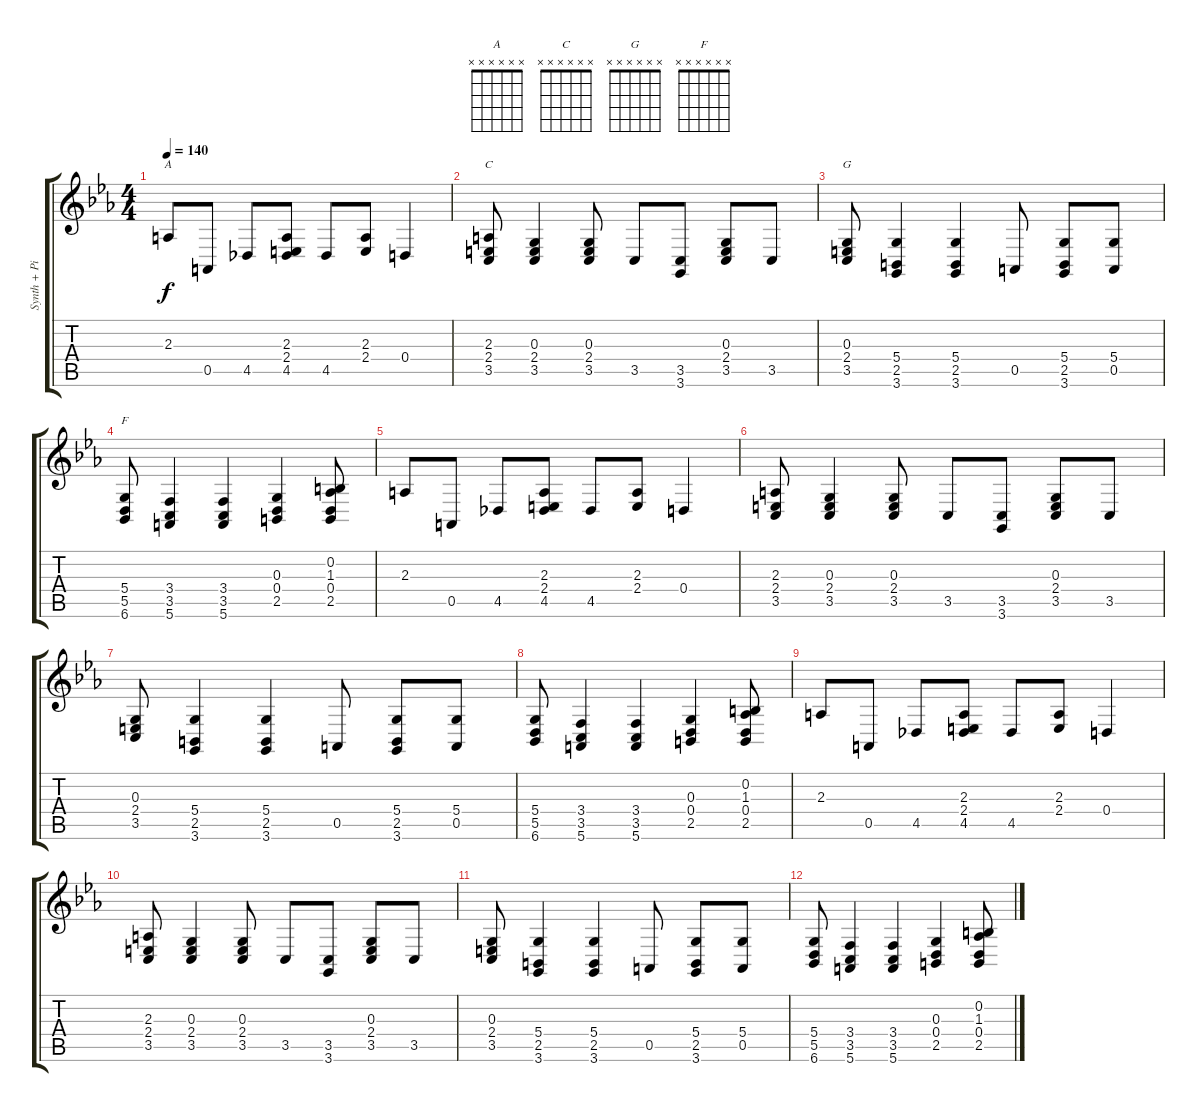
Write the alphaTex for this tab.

\track ("Synth + Piano RH - Elton John" "Synth + Pi") {instrument acousticgrandpiano}
\staff {score tabs}
\tuning (E4 B3 G3 D3 A2 E2) {hide}
\chord ("A" x x x x x x)
\chord ("C" x x x x x x)
\chord ("G" x x x x x x)
\chord ("F" x x x x x x)
\ts (4 4)
\tempo 140
\clef g2
\ks cminor
2.3.8{ch "A" dy f} 0.5.8 4.5.8 (2.3 2.4 4.5).8 4.5.8 (2.3 2.4).8 0.4.4 |
(2.3 2.4 3.5).8{ch "C"} (0.3 2.4 3.5).4 (0.3 2.4 3.5).8 3.5.8 (3.5 3.6).8 (0.3 2.4 3.5).8 3.5.8 |
(0.3 2.4 3.5).8{ch "G"} (5.4 2.5 3.6).4 (5.4 2.5 3.6).4 0.5.8 (5.4 2.5 3.6).8 (5.4 0.5).8 |
(5.4 5.5 6.6).8{ch "F"} (3.4 3.5 5.6).4 (3.4 3.5 5.6).4 (0.3 0.4 2.5).4 (0.2 1.3 0.4 2.5).8 |
2.3.8 0.5.8 4.5.8 (2.3 2.4 4.5).8 4.5.8 (2.3 2.4).8 0.4.4 |
(2.3 2.4 3.5).8 (0.3 2.4 3.5).4 (0.3 2.4 3.5).8 3.5.8 (3.5 3.6).8 (0.3 2.4 3.5).8 3.5.8 |
(0.3 2.4 3.5).8 (5.4 2.5 3.6).4 (5.4 2.5 3.6).4 0.5.8 (5.4 2.5 3.6).8 (5.4 0.5).8 |
(5.4 5.5 6.6).8 (3.4 3.5 5.6).4 (3.4 3.5 5.6).4 (0.3 0.4 2.5).4 (0.2 1.3 0.4 2.5).8 |
2.3.8{volume 0} 0.5.8 4.5.8 (2.3 2.4 4.5).8 4.5.8 (2.3 2.4).8 0.4.4 |
(2.3 2.4 3.5).8 (0.3 2.4 3.5).4 (0.3 2.4 3.5).8 3.5.8 (3.5 3.6).8 (0.3 2.4 3.5).8 3.5.8 |
(0.3 2.4 3.5).8 (5.4 2.5 3.6).4 (5.4 2.5 3.6).4 0.5.8 (5.4 2.5 3.6).8 (5.4 0.5).8 |
(5.4 5.5 6.6).8 (3.4 3.5 5.6).4 (3.4 3.5 5.6).4 (0.3 0.4 2.5).4 (0.2 1.3 0.4 2.5).8
